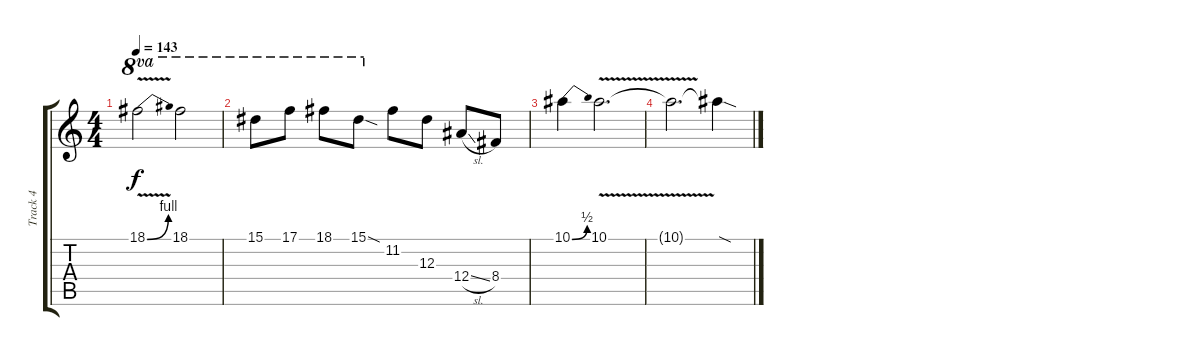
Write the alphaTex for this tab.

\track ("Track 4" "Track 4") {instrument distortionguitar}
\staff {score tabs}
\tuning (C4 G3 Eb3 Bb2 F2 C2) {hide}
\ts (4 4)
\tempo 143
\clef g2
\ks c
18.1{be (bend 0 0 60 4) v}.2{ot 8va dy f} 18.1.2{ot 8va} |
15.1.8{ot 8va} 17.1.8{ot 8va} 18.1.8{ot 8va} 15.1{sod}.8{ot 8va} 11.2.8 12.3.8 12.4{sl}.8 8.4.8 |
10.1{be (bend 0 0 60 2)}.4 10.1{v}.2{d} |
10.1{t}.2{d} 10.1{sod t}.4
